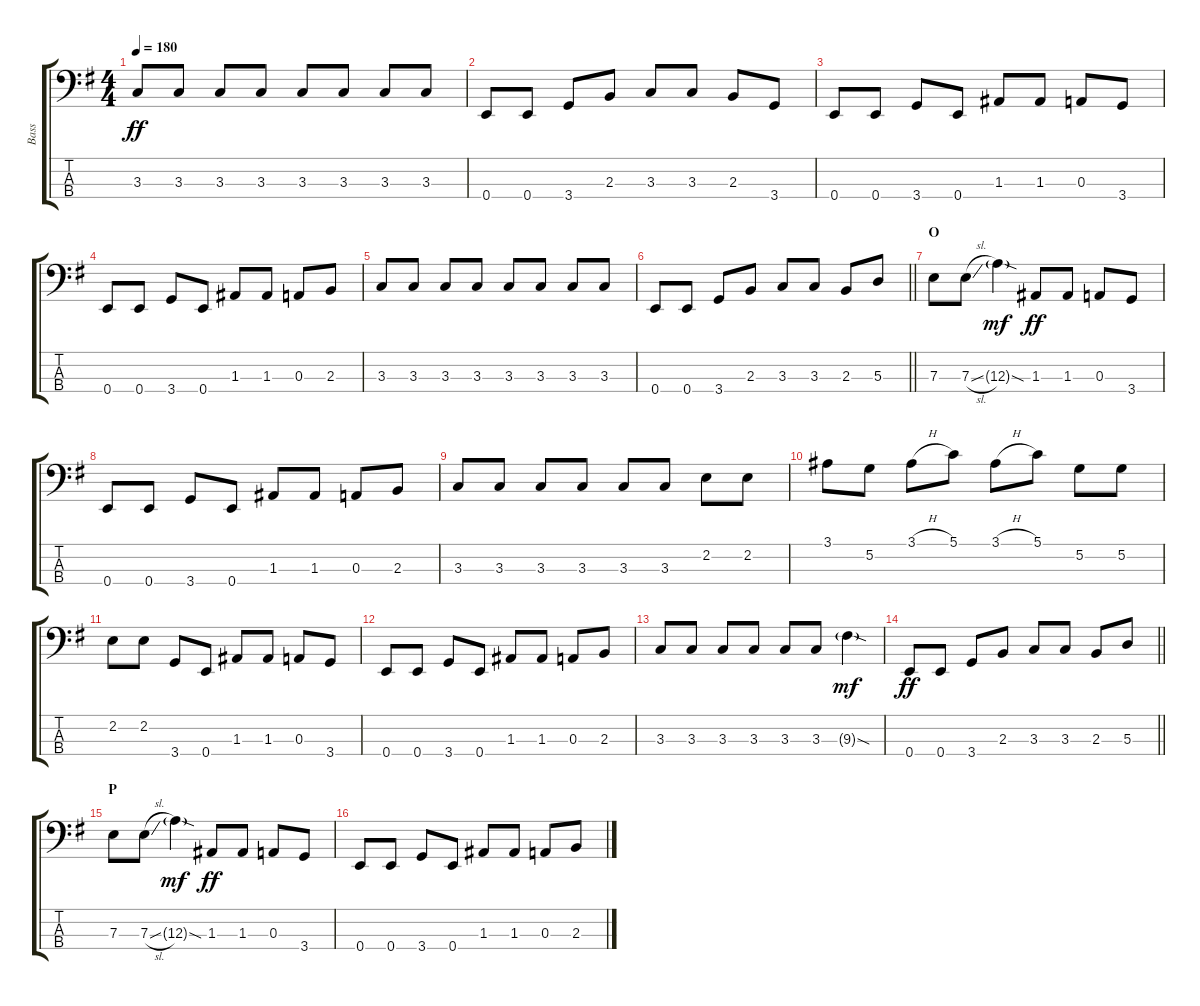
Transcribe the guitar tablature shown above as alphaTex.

\track ("Bass" "Bass") {instrument electricbasspick}
\staff {score tabs}
\tuning (G2 D2 A1 E1) {hide}
\ts (4 4)
\tempo 180
\clef f4
\ks g
3.3.8{dy ff} 3.3.8 3.3.8 3.3.8 3.3.8 3.3.8 3.3.8 3.3.8 |
0.4.8 0.4.8 3.4.8 2.3.8 3.3.8 3.3.8 2.3.8 3.4.8 |
0.4.8 0.4.8 3.4.8 0.4.8 1.3.8 1.3.8 0.3.8 3.4.8 |
0.4.8 0.4.8 3.4.8 0.4.8 1.3.8 1.3.8 0.3.8 2.3.8 |
3.3.8 3.3.8 3.3.8 3.3.8 3.3.8 3.3.8 3.3.8 3.3.8 |
\barLineRight lightlight
0.4.8 0.4.8 3.4.8 2.3.8 3.3.8 3.3.8 2.3.8 5.3.8 |
\section ("" "O")
7.3.8 7.3{sl}.8 12.3{sod g}.4{dy mf} 1.3.8{dy ff} 1.3.8 0.3.8 3.4.8 |
0.4.8 0.4.8 3.4.8 0.4.8 1.3.8 1.3.8 0.3.8 2.3.8 |
3.3.8 3.3.8 3.3.8 3.3.8 3.3.8 3.3.8 2.2.8 2.2.8 |
3.1.8 5.2.8 3.1{h}.8 5.1.8 3.1{h}.8 5.1.8 5.2.8 5.2.8 |
2.2.8 2.2.8 3.4.8 0.4.8 1.3.8 1.3.8 0.3.8 3.4.8 |
0.4.8 0.4.8 3.4.8 0.4.8 1.3.8 1.3.8 0.3.8 2.3.8 |
3.3.8 3.3.8 3.3.8 3.3.8 3.3.8 3.3.8 9.3{sod g}.4{dy mf} |
\barLineRight lightlight
0.4.8{dy ff} 0.4.8 3.4.8 2.3.8 3.3.8 3.3.8 2.3.8 5.3.8 |
\section ("" "P")
7.3.8 7.3{sl}.8 12.3{sod g}.4{dy mf} 1.3.8{dy ff} 1.3.8 0.3.8 3.4.8 |
0.4.8 0.4.8 3.4.8 0.4.8 1.3.8 1.3.8 0.3.8 2.3.8
